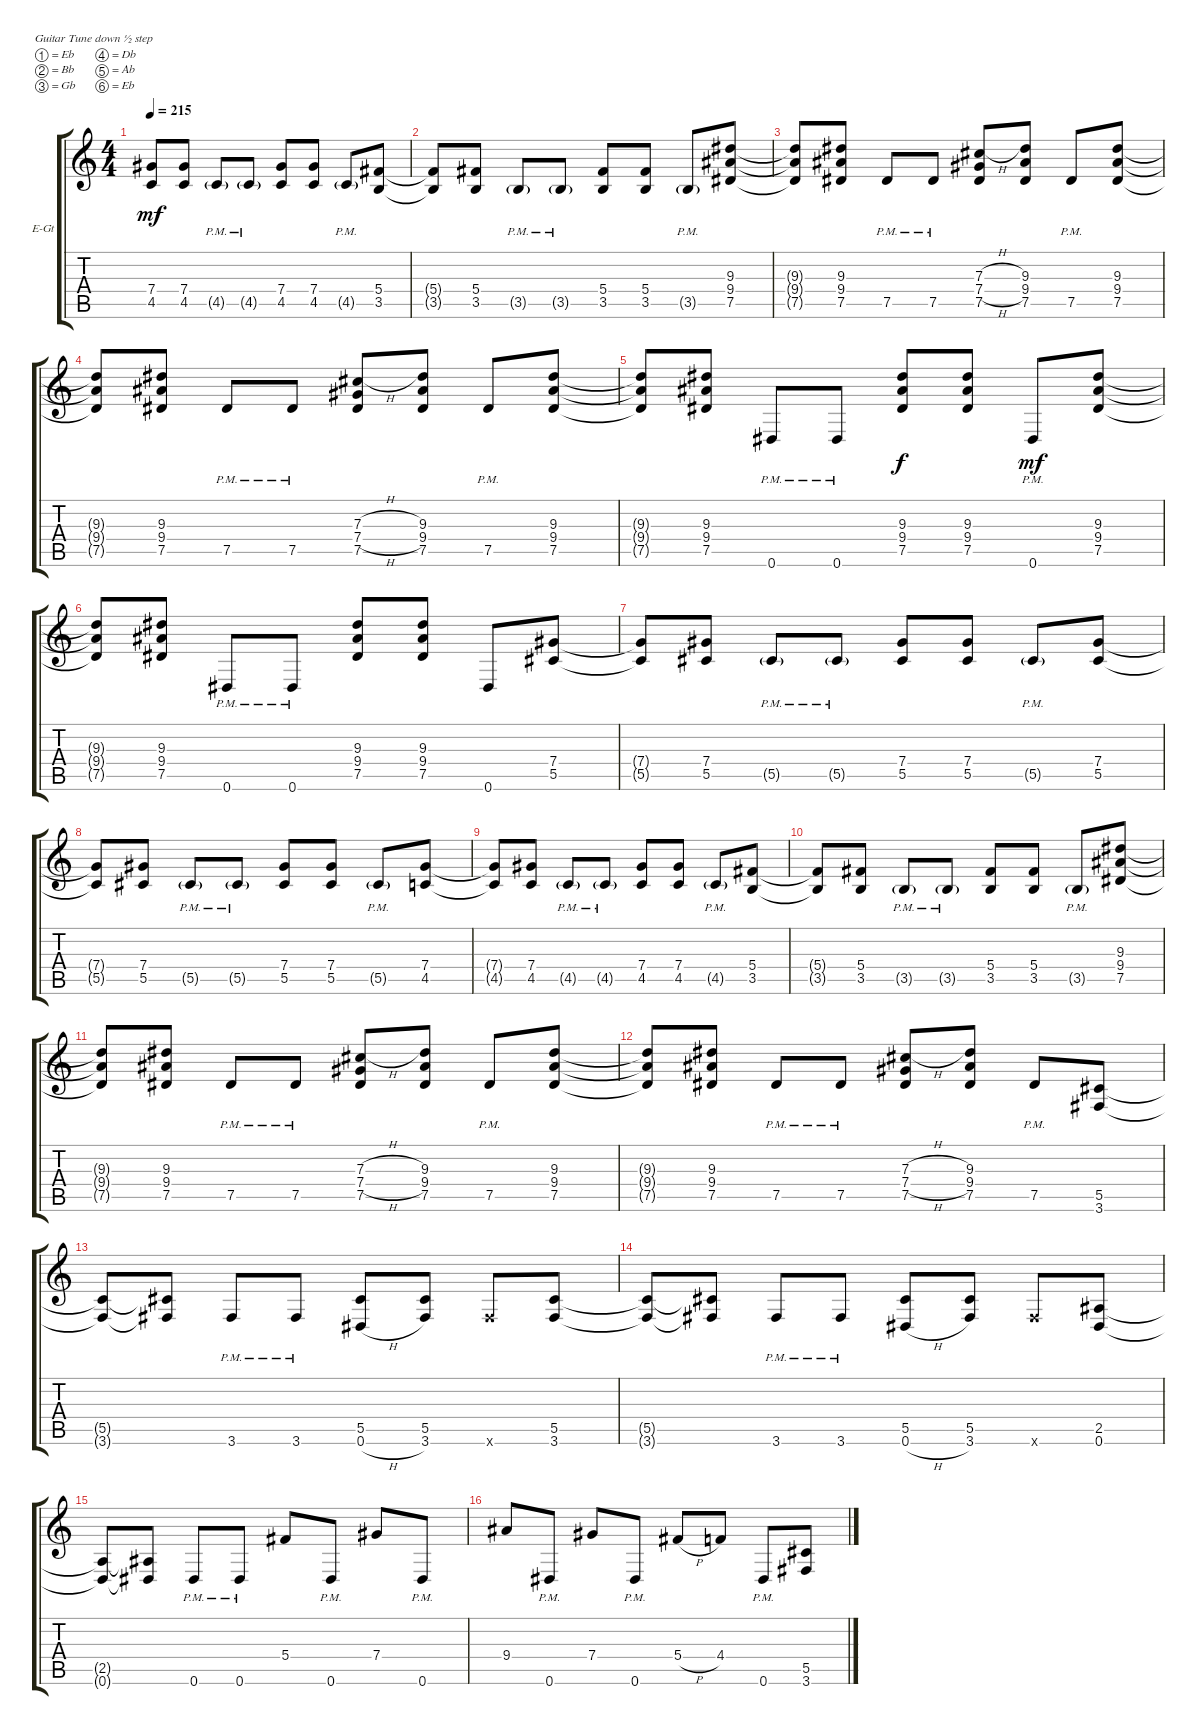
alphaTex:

\bracketExtendMode groupsimilarinstruments
\firstSystemTrackNameOrientation horizontal
\otherSystemsTrackNameOrientation horizontal
\track ("right" "E-Gt") {instrument distortionguitar}
\staff {score tabs}
\tuning (Eb4 Bb3 Gb3 Db3 Ab2 Eb2)
\ts (4 4)
\tempo 215
\clef g2
\ks c
(4.5{t} 7.4{t}).8{dy mf} (4.5 7.4).8 4.5{g pm}.8 4.5{g pm}.8 (4.5 7.4).8 (4.5 7.4).8 4.5{g pm}.8 (3.5 5.4).8 |
(5.4{t} 3.5{t}).8 (3.5 5.4).8 3.5{g pm}.8 3.5{g pm}.8 (3.5 5.4).8 (3.5 5.4).8 3.5{g pm}.8 (7.5 9.4 9.3).8 |
(7.5{t} 9.4{t} 9.3{t}).8 (9.3 9.4 7.5).8 7.5{pm}.8 7.5{pm}.8 (7.5 7.4{h} 7.3{h}).8 (7.5 9.3 9.4).8 7.5{pm}.8 (7.5 9.4 9.3).8 |
(7.5{t} 9.4{t} 9.3{t}).8 (9.3 9.4 7.5).8 7.5{pm}.8 7.5{pm}.8 (7.5 7.4{h} 7.3{h}).8 (7.5 9.3 9.4).8 7.5{pm}.8 (7.5 9.4 9.3).8 |
(9.3{t} 9.4{t} 7.5{t}).8 (7.5 9.4 9.3).8 0.6{pm}.8 0.6{pm}.8 (7.5 9.4 9.3).8{dy f} (9.3 9.4 7.5).8 0.6{pm}.8{dy mf} (7.5 9.4 9.3).8 |
(9.3{t} 9.4{t} 7.5{t}).8 (7.5 9.4 9.3).8 0.6{pm}.8 0.6{pm}.8 (7.5 9.4 9.3).8 (7.5 9.3 9.4).8 0.6.8 (5.5 7.4).8 |
(5.5{t} 7.4{t}).8 (5.5 7.4).8 5.5{g pm}.8 5.5{g pm}.8 (5.5 7.4).8 (5.5 7.4).8 5.5{g pm}.8 (5.5 7.4).8 |
(7.4{t} 5.5{t}).8 (5.5 7.4).8 5.5{g pm}.8 5.5{g pm}.8 (5.5 7.4).8 (5.5 7.4).8 5.5{g pm}.8 (4.5 7.4).8 |
(4.5{t} 7.4{t}).8 (4.5 7.4).8 4.5{g pm}.8 4.5{g pm}.8 (4.5 7.4).8 (4.5 7.4).8 4.5{g pm}.8 (3.5 5.4).8 |
(5.4{t} 3.5{t}).8 (3.5 5.4).8 3.5{g pm}.8 3.5{g pm}.8 (3.5 5.4).8 (3.5 5.4).8 3.5{g pm}.8 (7.5 9.4 9.3).8 |
(7.5{t} 9.4{t} 9.3{t}).8 (9.3 9.4 7.5).8 7.5{pm}.8 7.5{pm}.8 (7.5 7.4{h} 7.3{h}).8 (7.5 9.3 9.4).8 7.5{pm}.8 (7.5 9.4 9.3).8 |
(7.5{t} 9.4{t} 9.3{t}).8 (9.3 9.4 7.5).8 7.5{pm}.8 7.5{pm}.8 (7.5 7.4{h} 7.3{h}).8 (7.5 9.3 9.4).8 7.5{pm}.8 (3.6 5.5).8 |
(5.5{t} 3.6{t}).8 (3.6{t} 5.5{t}).8 3.6{pm}.8 3.6{pm}.8 (0.6{h} 5.5).8 (3.6 5.5).8 3.6{x}.8 (3.6 5.5).8 |
(3.6{t} 5.5{t}).8 (3.6{t} 5.5{t}).8 3.6{pm}.8 3.6{pm}.8 (0.6{h} 5.5).8 (3.6 5.5).8 3.6{x}.8 (0.6 2.5).8 |
(0.6{t} 2.5{t}).8 (0.6{t} 2.5{t}).8 0.6{pm}.8 0.6{pm}.8 5.4.8 0.6{pm}.8 7.4.8 0.6{pm}.8 |
9.4.8 0.6{pm}.8 7.4.8 0.6{pm}.8 5.4{h}.8 4.4.8 0.6{pm}.8 (3.6 5.5).8
